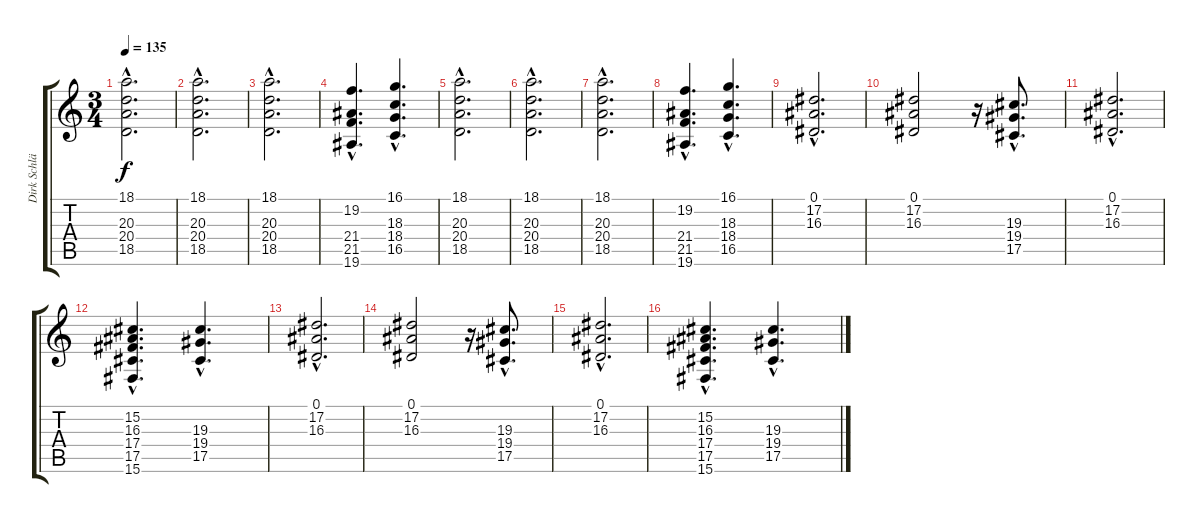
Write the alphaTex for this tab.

\track ("Dirk Schlächter" "Dirk Schlä") {instrument stringensemble1}
\staff {score tabs}
\tuning (Eb4 Bb3 Gb3 Db3 Ab2 Eb2) {hide}
\ts (3 4)
\tempo 135
\clef g2
\ks c
(18.1{hac} 20.3{hac} 20.4{hac} 18.5{hac}).2{d dy f} |
(18.1{hac} 20.3{hac} 20.4{hac} 18.5{hac}).2{d} |
(18.1{hac} 20.3{hac} 20.4{hac} 18.5{hac}).2{d} |
(19.2{hac} 21.4{hac} 21.5{hac} 19.6{hac}).4{d} (16.1{hac} 18.3{hac} 18.4{hac} 16.5{hac}).4{d} |
(18.1{hac} 20.3{hac} 20.4{hac} 18.5{hac}).2{d} |
(18.1{hac} 20.3{hac} 20.4{hac} 18.5{hac}).2{d} |
(18.1{hac} 20.3{hac} 20.4{hac} 18.5{hac}).2{d} |
(19.2{hac} 21.4{hac} 21.5{hac} 19.6{hac}).4{d} (16.1{hac} 18.3{hac} 18.4{hac} 16.5{hac}).4{d} |
(0.1{hac} 17.2{hac} 16.3{hac}).2{d} |
(0.1 17.2 16.3).2 r.16 (19.3{hac} 19.4{hac} 17.5{hac}).8{d} |
(0.1{hac} 17.2{hac} 16.3{hac}).2{d} |
(15.2{hac} 16.3{hac} 17.4{hac} 17.5{hac} 15.6{hac}).4{d} (19.3{hac} 19.4{hac} 17.5{hac}).4{d} |
(0.1{hac} 17.2{hac} 16.3{hac}).2{d} |
(0.1 17.2 16.3).2 r.16 (19.3{hac} 19.4{hac} 17.5{hac}).8{d} |
(0.1{hac} 17.2{hac} 16.3{hac}).2{d} |
(15.2{hac} 16.3{hac} 17.4{hac} 17.5{hac} 15.6{hac}).4{d} (19.3{hac} 19.4{hac} 17.5{hac}).4{d}
